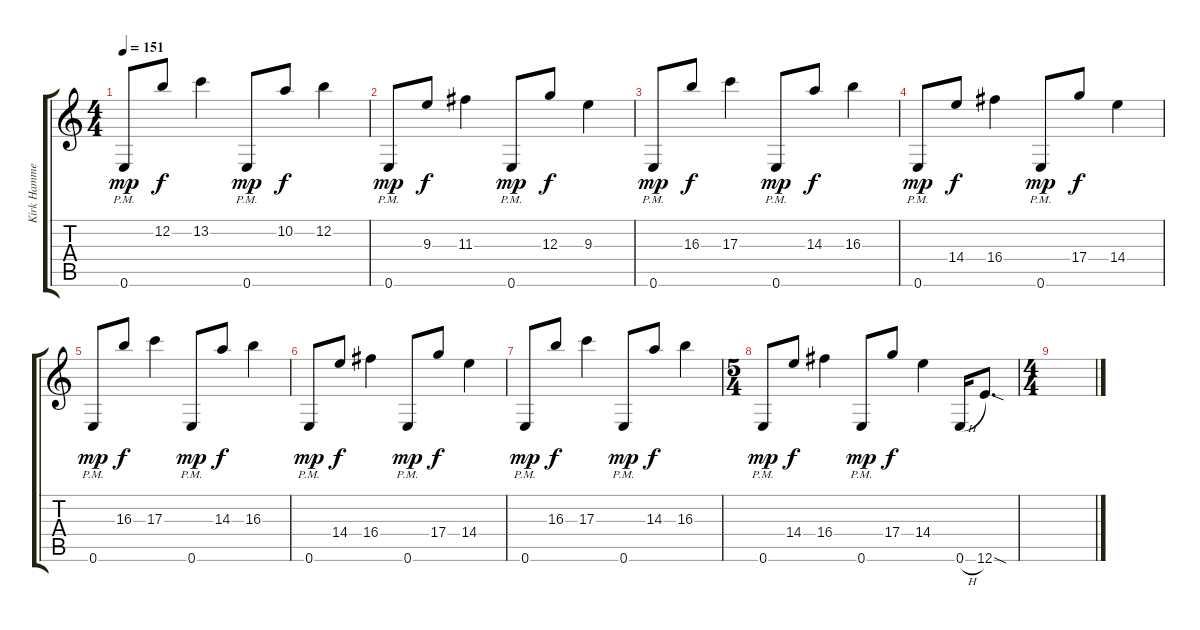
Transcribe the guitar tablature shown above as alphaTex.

\track ("Kirk Hammet" "Kirk Hamme") {instrument distortionguitar}
\staff {score tabs}
\tuning (E4 B3 G3 D3 A2 E2) {hide}
\ts (4 4)
\tempo 151
\clef g2
\ks c
0.6{pm}.8{dy mp instrument distortionguitar} 12.2.8{dy f} 13.2.4 0.6{pm}.8{dy mp} 10.2.8{dy f} 12.2.4 |
0.6{pm}.8{dy mp} 9.3.8{dy f} 11.3.4 0.6{pm}.8{dy mp} 12.3.8{dy f} 9.3.4 |
0.6{pm}.8{dy mp} 16.3.8{dy f} 17.3.4 0.6{pm}.8{dy mp} 14.3.8{dy f} 16.3.4 |
0.6{pm}.8{dy mp} 14.4.8{dy f} 16.4.4 0.6{pm}.8{dy mp} 17.4.8{dy f} 14.4.4 |
0.6{pm}.8{dy mp} 16.3.8{dy f} 17.3.4 0.6{pm}.8{dy mp} 14.3.8{dy f} 16.3.4 |
0.6{pm}.8{dy mp} 14.4.8{dy f} 16.4.4 0.6{pm}.8{dy mp} 17.4.8{dy f} 14.4.4 |
0.6{pm}.8{dy mp} 16.3.8{dy f} 17.3.4 0.6{pm}.8{dy mp} 14.3.8{dy f} 16.3.4 |
\ts (5 4)
0.6{pm}.8{dy mp} 14.4.8{dy f} 16.4.4 0.6{pm}.8{dy mp} 17.4.8{dy f} 14.4.4 0.6{h}.16 12.6{sod}.8{d} |
\ts (4 4)
